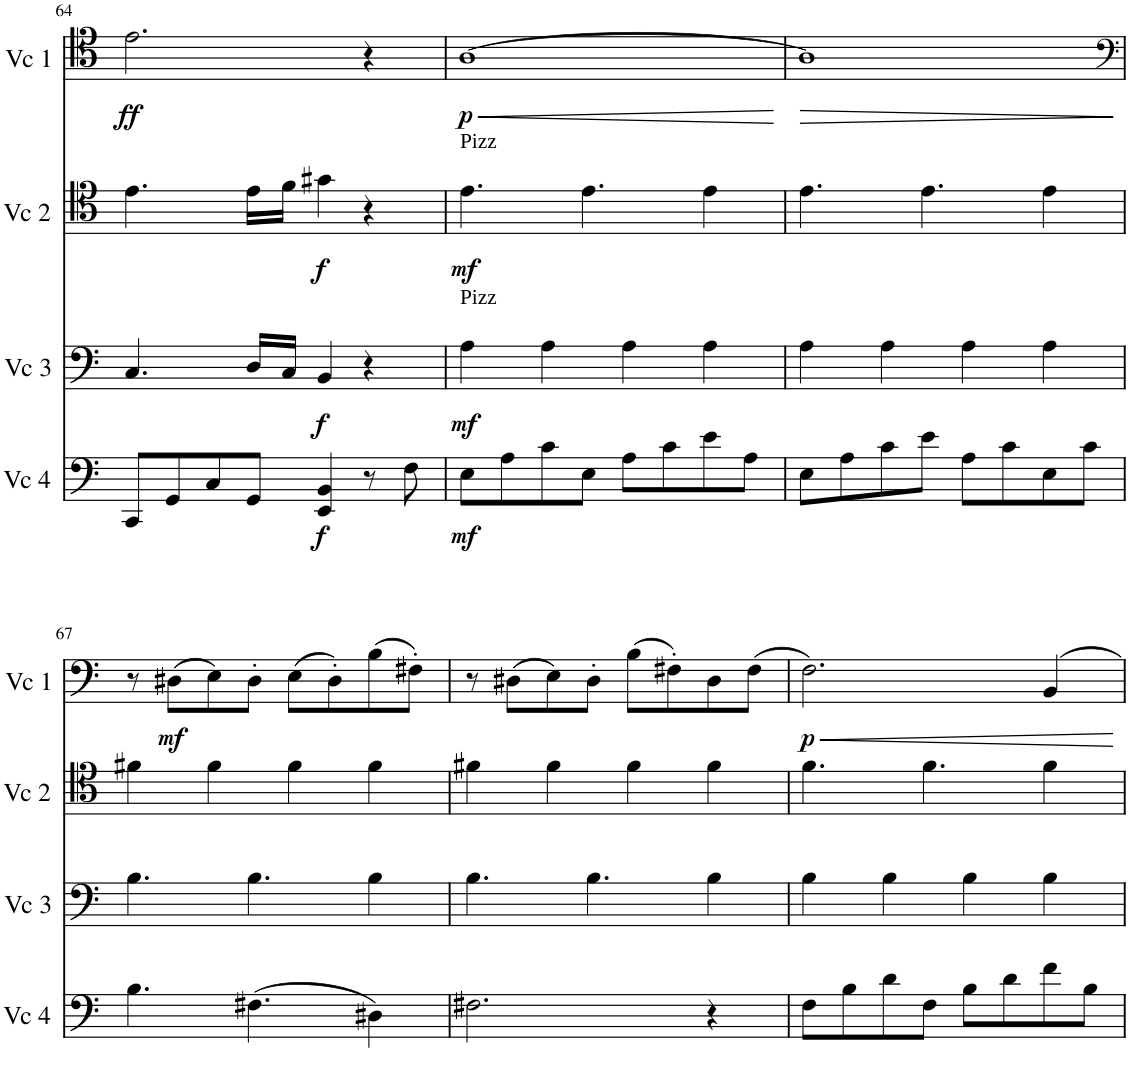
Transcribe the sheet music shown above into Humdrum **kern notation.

**kern	**dynam	**kern	**dynam	**kern	**dynam	**kern	**dynam
*part4	*part4	*part3	*part3	*part2	*part2	*part1	*part1
*staff4	*staff4	*staff3	*staff3	*staff2	*staff2	*staff1	*staff1
*I"Cello 4	*	*I"Cello 3	*	*I"Cello 2	*	*I"Cello 1	*
!!LO:PB:g=z
*clefF4	*	*clefF4	*	*clefF4	*	*clefC4	*
*k[]	*	*k[]	*	*k[]	*	*k[]	*
*M4/4	*	*M4/4	*	*M4/4	*	*M4/4	*
=64	=64	=64	=64	=64	=64	=64	=64
!	!	!	!	!	!	!	!LO:DY:b
8CC/L	.	4.C/	.	4.e\	.	2.e\	ff
8GG/	.	.	.	.	.	.	.
8C/	.	.	.	.	.	.	.
8GG/J	.	16D/LL	.	16e\LL	.	.	.
.	.	16C/JJ	.	16f\JJ	.	.	.
!	!LO:DY:b	!	!LO:DY:b	!	!LO:DY:b	!	!
4EE/ 4BB/	f	4BB/	f	4g#X\	f	.	.
8r	.	4r	.	4r	.	4r	.
8F\	.	.	.	.	.	.	.
=65	=65	=65	=65	=65	=65	=65	=65
!	!	!	!	!LO:TX:a:t=Pizz	!	!	!
!	!	!LO:TX:a:t=Pizz	!	!	!	!	!
!	!LO:DY:b	!	!LO:DY:b	!	!LO:DY:b	!	!LO:HP:b
!	!	!	!	!	!	!	!LO:DY:n=1:b
8E\L	mf	4A\	mf	4.e\	mf	[1A	< p
8A\	.	.	.	.	.	.	.
8c\	.	4A\	.	.	.	.	.
8E\J	.	.	.	4.e\	.	.	.
8A\L	.	4A\	.	.	.	.	.
8c\	.	.	.	.	.	.	.
8e\	.	4A\	.	4e\	.	.	.
8A\J	.	.	.	.	.	.	.
.	.	.	.	.	.	.	[
=66	=66	=66	=66	=66	=66	=66	=66
!	!	!	!	!	!	!	!LO:HP:b
8E\L	.	4A\	.	4.e\	.	1A]	>
8A\	.	.	.	.	.	.	.
8c\	.	4A\	.	.	.	.	.
8e\J	.	.	.	4.e\	.	.	.
8A\L	.	4A\	.	.	.	.	.
8c\	.	.	.	.	.	.	.
8E\	.	4A\	.	4e\	.	.	.
8c\J	.	.	.	.	.	.	.
.	.	.	.	.	.	.	]
!!LO:LB:g=z
=67	=67	=67	=67	=67	=67	=67	=67
*	*	*	*	*	*	*clefF4	*
4.B\	.	4.B\	.	4f#X\	.	8r	.
!	!	!	!	!	!	!	!LO:DY:b
.	.	.	.	.	.	(8D#X\L	mf
.	.	.	.	4f#\	.	8E\)	.
(4.F#X\	.	4.B\	.	.	.	8D#'\J	.
.	.	.	.	4f#\	.	(8E\L	.
.	.	.	.	.	.	8D#'\)	.
4D#X\)	.	4B\	.	4f#\	.	(8B\	.
.	.	.	.	.	.	8F#X'\J)	.
=68	=68	=68	=68	=68	=68	=68	=68
2.F#X\	.	4.B\	.	4f#X\	.	8r	.
.	.	.	.	.	.	(8D#X\L	.
.	.	.	.	4f#\	.	8E\)	.
.	.	4.B\	.	.	.	8D#'\J	.
.	.	.	.	4f#\	.	(8B\L	.
.	.	.	.	.	.	8F#X'\)	.
4r	.	4B\	.	4f#\	.	8D#\	.
.	.	.	.	.	.	(8F#\J	.
=69	=69	=69	=69	=69	=69	=69	=69
!	!	!	!	!	!	!	!LO:HP:b
!	!	!	!	!	!	!	!LO:DY:n=1:b
8F\L	.	4B\	.	4.f\	.	2.F\)	< p
8B\	.	.	.	.	.	.	.
8d\	.	4B\	.	.	.	.	.
8F\J	.	.	.	4.f\	.	.	.
8B\L	.	4B\	.	.	.	.	.
8d\	.	.	.	.	.	.	.
8f\	.	4B\	.	4f\	.	4BB/	.
8B\J	.	.	.	.	.	.	.
.	.	.	.	.	.	.	[
=	=	=	=	=	=	=	=
*-	*-	*-	*-	*-	*-	*-	*-
